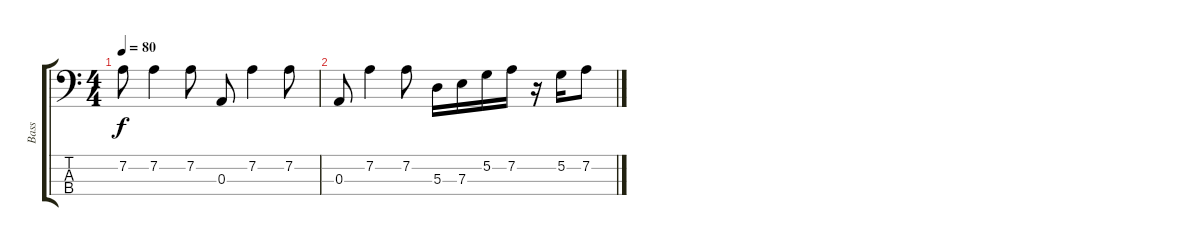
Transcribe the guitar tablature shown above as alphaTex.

\track ("Bass" "Bass") {instrument electricbasspick}
\staff {score tabs}
\tuning (G2 D2 A1 E1) {hide}
\ts (4 4)
\tempo 80
\clef f4
\ks c
7.2.8{dy f} 7.2.4 7.2.8 0.3.8 7.2.4 7.2.8 |
0.3.8 7.2.4 7.2.8 5.3.16 7.3.16 5.2.16 7.2.16 r.16 5.2.16 7.2.8
